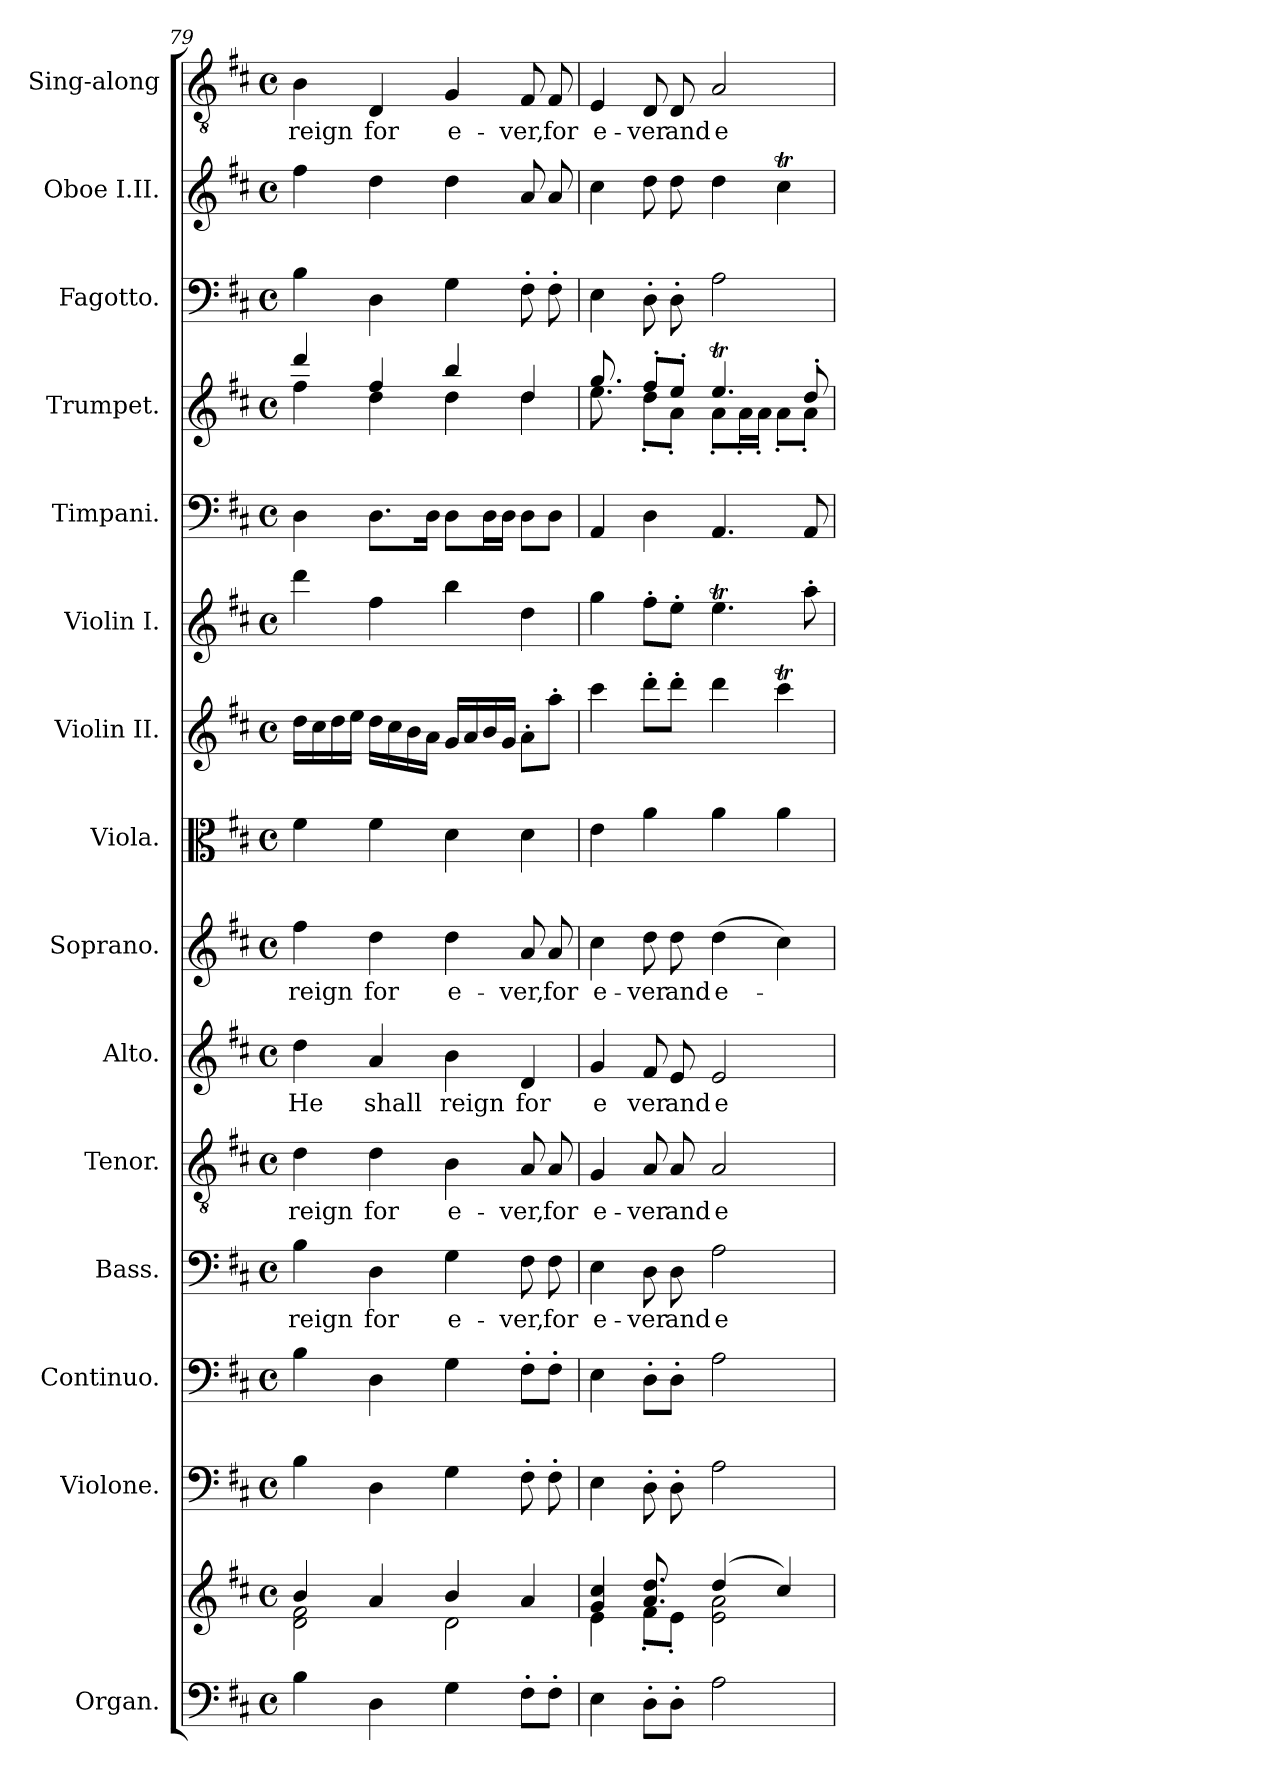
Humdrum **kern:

**kern	**kern	**text	**kern	**kern	**kern	**text	**kern	**text	**kern	**text	**kern	**text	**kern	**kern	**kern	**kern	**kern	**kern	**kern	**kern	**text
*part15	*part15	*part15	*part14	*part13	*part12	*part12	*part11	*part11	*part10	*part10	*part9	*part9	*part8	*part7	*part6	*part5	*part4	*part3	*part2	*part1	*part1
*staff16	*staff15	*staff15	*staff14	*staff13	*staff12	*staff12	*staff11	*staff11	*staff10	*staff10	*staff9	*staff9	*staff8	*staff7	*staff6	*staff5	*staff4	*staff3	*staff2	*staff1	*staff1
*I"Organ.	*	*	*I"Violone.	*I"Continuo.	*I"Bass.	*	*I"Tenor.	*	*I"Alto.	*	*I"Soprano.	*	*I"Viola.	*I"Violin II.	*I"Violin I.	*I"Timpani.	*I"Trumpet.	*I"Fagotto.	*I"Oboe I.II.	*I"Sing-along	*
*	*	*	*	*	*	*	*	*	*	*	*	*	*	*	*	*I'Timp	*I'Tpt	*	*I'Ob	*	*
*clefF4	*clefG2	*	*clefF4	*clefF4	*clefF4	*	*clefGv2	*	*clefG2	*	*clefG2	*	*clefC3	*clefG2	*clefG2	*clefF4	*clefG2	*clefF4	*clefG2	*clefGv2	*
*	*	*	*ITrd7c12	*	*	*	*	*	*	*	*	*	*	*	*	*	*	*	*	*	*
*k[f#c#]	*k[f#c#]	*	*k[f#c#]	*k[f#c#]	*k[f#c#]	*	*k[f#c#]	*	*k[f#c#]	*	*k[f#c#]	*	*k[f#c#]	*k[f#c#]	*k[f#c#]	*k[f#c#]	*k[f#c#]	*k[f#c#]	*k[f#c#]	*k[f#c#]	*
*M4/4	*M4/4	*	*M4/4	*M4/4	*M4/4	*	*M4/4	*	*M4/4	*	*M4/4	*	*M4/4	*M4/4	*M4/4	*M4/4	*M4/4	*M4/4	*M4/4	*M4/4	*
*met(c)	*met(c)	*	*met(c)	*met(c)	*met(c)	*	*met(c)	*	*met(c)	*	*met(c)	*	*met(c)	*met(c)	*met(c)	*met(c)	*met(c)	*met(c)	*met(c)	*met(c)	*
=79	=79	=79	=79	=79	=79	=79	=79	=79	=79	=79	=79	=79	=79	=79	=79	=79	=79	=79	=79	=79	=79
*	*^	*	*	*	*	*	*	*	*	*	*	*	*	*	*	*	*	*	*	*	*
!	!	!	!	!	!	!	!LO:LY:b	!	!LO:LY:b	!	!LO:LY:b	!	!LO:LY:b	!	!	!	!	!	!	!	!	!LO:LY:b
*	*	*	*	*	*	*	*	*	*	*	*	*	*	*	*	*	*	*^	*	*	*	*
4B\	4b!/	2d!\ 2f#!\	.	4BB\	4B\	4B\	reign	4d\	reign	4dd\	He	4ff#\	reign	4f#\	16dd\LL	4ddd\	4D\	4ddd/	4ff#\	4B\	4ff#\	4B\	reign
.	.	.	.	.	.	.	.	.	.	.	.	.	.	.	16cc#\	.	.	.	.	.	.	.	.
.	.	.	.	.	.	.	.	.	.	.	.	.	.	.	16dd\	.	.	.	.	.	.	.	.
.	.	.	.	.	.	.	.	.	.	.	.	.	.	.	16ee\JJ	.	.	.	.	.	.	.	.
!	!	!	!	!	!	!	!LO:LY:b	!	!LO:LY:b	!	!LO:LY:b	!	!LO:LY:b	!	!	!	!	!	!	!	!	!	!LO:LY:b
4D\	4a!/	.	.	4DD\	4D\	4D\	for	4d\	for	4a/	shall	4dd\	for	4f#\	16dd\LL	4ff#\	8.D\L	4ff#/	4dd\	4D\	4dd\	4D/	for
.	.	.	.	.	.	.	.	.	.	.	.	.	.	.	16cc#\	.	.	.	.	.	.	.	.
.	.	.	.	.	.	.	.	.	.	.	.	.	.	.	16b\	.	.	.	.	.	.	.	.
.	.	.	.	.	.	.	.	.	.	.	.	.	.	.	16a\JJ	.	16D\Jk	.	.	.	.	.	.
!	!	!	!	!	!	!	!LO:LY:b	!	!LO:LY:b	!	!LO:LY:b	!	!LO:LY:b	!	!	!	!	!	!	!	!	!	!LO:LY:b
4G\	4b!/	2d!\	.	4GG\	4G\	4G\	e-	4B\	e-	4b\	reign	4dd\	e-	4d\	16g/LL	4bb\	8D\L	4bb/	4dd\	4G\	4dd\	4G/	e-
.	.	.	.	.	.	.	.	.	.	.	.	.	.	.	16a/	.	.	.	.	.	.	.	.
.	.	.	.	.	.	.	.	.	.	.	.	.	.	.	16b/	.	16D\L	.	.	.	.	.	.
.	.	.	.	.	.	.	.	.	.	.	.	.	.	.	16g/JJ	.	16D\JJ	.	.	.	.	.	.
!	!	!	!	!	!	!	!LO:LY:b	!	!LO:LY:b	!	!LO:LY:b	!	!LO:LY:b	!	!	!	!	!	!	!	!	!	!LO:LY:b
8F#'\L	4a!/	.	.	8FF#'\	8F#'\L	8F#\	-ver,	8A/	-ver,	4d/	for	8a/	-ver,	4d\	8a'\L	4dd\	8D\L	4dd/	4dd\	8F#'\	8a/	8F#/	-ver,
!	!	!	!	!	!	!	!LO:LY:b	!	!LO:LY:b	!	!	!	!LO:LY:b	!	!	!	!	!	!	!	!	!	!LO:LY:b
8F#'\J	.	.	.	8FF#'\	8F#'\J	8F#\	for	8A/	for	.	.	8a/	for	.	8aa'\J	.	8D\J	.	.	8F#'\	8a/	8F#/	for
!!LO:PB:g=z
=80	=80	=80	=80	=80	=80	=80	=80	=80	=80	=80	=80	=80	=80	=80	=80	=80	=80	=80	=80	=80	=80	=80	=80
!	!	!	!LO:LY:b	!	!	!	!LO:LY:b	!	!LO:LY:b	!	!LO:LY:b	!	!LO:LY:b	!	!	!	!	!	!	!	!	!	!LO:LY:b
4E\	4g!/ 4cc#!/	4e!\	.	4EE\	4E\	4E\	e-	4G/	e-	4g/	e	4cc#\	e-	4e\	4ccc#\	4gg\	4AA/	8.gg/	8.ee\	4E\	4cc#\	4E/	e-
.	.	.	.	.	.	.	.	.	.	.	.	.	.	.	.	.	.	16ryy	16ryy	.	.	.	.
!	!	!	!	!	!	!	!LO:LY:b	!	!LO:LY:b	!	!LO:LY:b	!	!LO:LY:b	!	!	!	!	!	!	!	!	!	!LO:LY:b
8D'\L	8.a!/ 8.dd!/	8f#'!\L	.	8DD'\	8D'\L	8D\	-ver	8A/	-ver	8f#/	ver	8dd\	-ver	4a\	8ddd'\L	8ff#'\L	4D\	8ff#'/L	8dd'\L	8D'\	8dd\	8D/	-ver
!	!	!	!	!	!	!	!LO:LY:b	!	!LO:LY:b	!	!LO:LY:b	!	!LO:LY:b	!	!	!	!	!	!	!	!	!	!LO:LY:b
8D'\J	.	8e'!\J	.	8DD'\	8D'\J	8D\	and	8A/	and	8e/	and	8dd\	and	.	8ddd'\J	8ee'\J	.	8ee'/J	8a'\J	8D'\	8dd\	8D/	and
.	16ryy	.	.	.	.	.	.	.	.	.	.	.	.	.	.	.	.	.	.	.	.	.	.
!	!	!	!	!	!	!	!LO:LY:b	!	!LO:LY:b	!	!LO:LY:b	!	!LO:LY:b	!	!	!	!	!	!	!	!	!	!LO:LY:b
2A\	(>4dd!/	2e!\ 2a!\	.	2AA\	2A\	2A\	e-	2A/	e-	2e/	e-	(>4dd\	e-	4a\	4ddd\	4.eeT\	4.AA/	4.eeT/	8a'\L	2A\	4dd\	2A/	e-
.	.	.	.	.	.	.	.	.	.	.	.	.	.	.	.	.	.	.	16a'\L	.	.	.	.
.	.	.	.	.	.	.	.	.	.	.	.	.	.	.	.	.	.	.	16a'\JJ	.	.	.	.
.	4cc#!/)	.	.	.	.	.	.	.	.	.	.	4cc#\)	.	4a\	4ccc#t\	.	.	.	8a'\L	.	4cc#t\	.	.
.	.	.	.	.	.	.	.	.	.	.	.	.	.	.	.	8aa'\	8AA/	8dd'/	8a'\J	.	.	.	.
*	*v	*v	*	*	*	*	*	*	*	*	*	*	*	*	*	*	*	*v	*v	*	*	*	*
=	=	=	=	=	=	=	=	=	=	=	=	=	=	=	=	=	=	=	=	=	=
*-	*-	*-	*-	*-	*-	*-	*-	*-	*-	*-	*-	*-	*-	*-	*-	*-	*-	*-	*-	*-	*-
